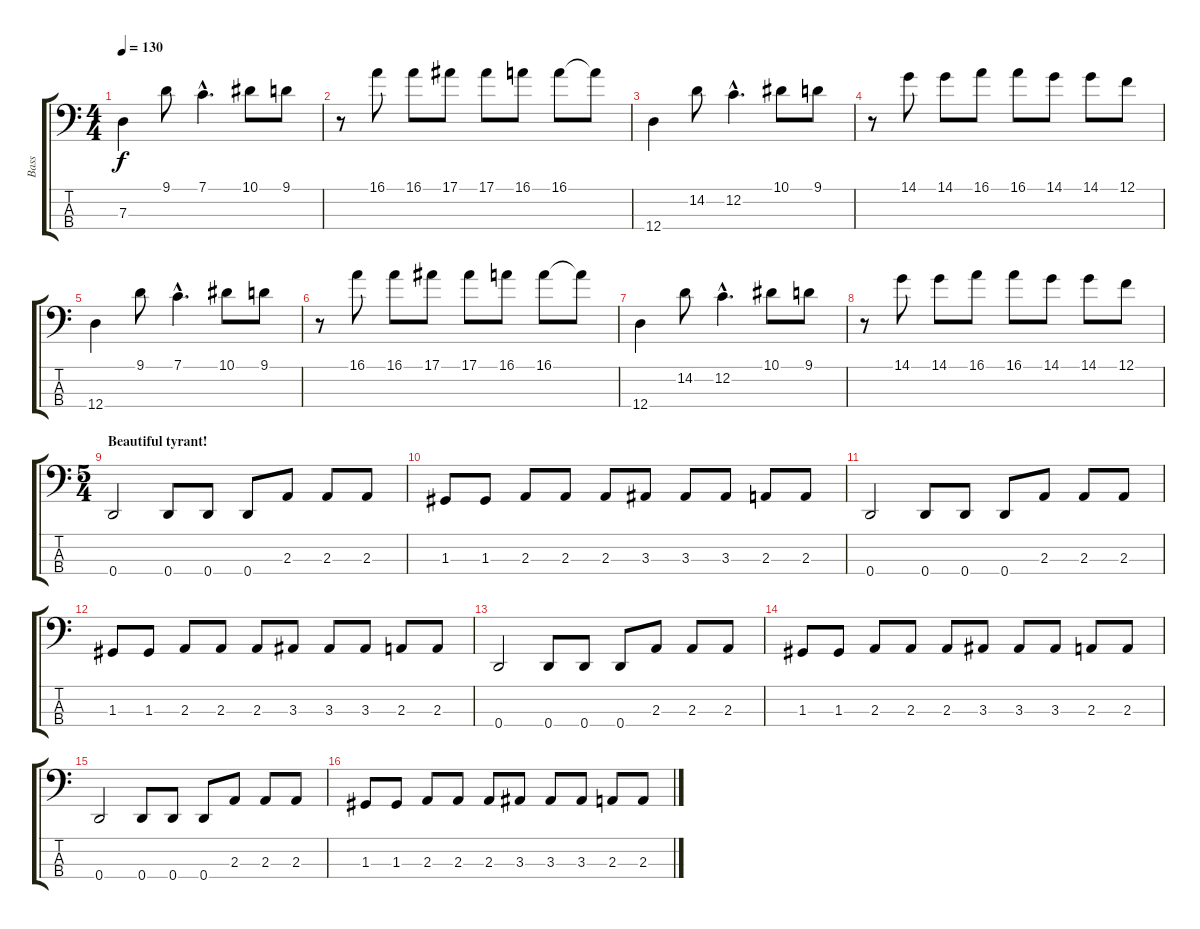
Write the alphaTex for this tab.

\track ("Bass" "Bass") {instrument electricbassfinger}
\staff {score tabs}
\tuning (F2 C2 G1 D1) {hide}
\ts (4 4)
\tempo 130
\clef f4
\ks c
7.3.4{dy f} 9.1.8 7.1{hac}.4{d} 10.1.8 9.1.8 |
r.8 16.1.8 16.1.8 17.1.8 17.1.8 16.1.8 16.1.8 16.1{t}.8 |
12.4.4 14.2.8 12.2{hac}.4{d} 10.1.8 9.1.8 |
r.8 14.1.8 14.1.8 16.1.8 16.1.8 14.1.8 14.1.8 12.1.8 |
12.4.4 9.1.8 7.1{hac}.4{d} 10.1.8 9.1.8 |
r.8 16.1.8 16.1.8 17.1.8 17.1.8 16.1.8 16.1.8 16.1{t}.8 |
12.4.4 14.2.8 12.2{hac}.4{d} 10.1.8 9.1.8 |
r.8 14.1.8 14.1.8 16.1.8 16.1.8 14.1.8 14.1.8 12.1.8 |
\ts (5 4)
\section ("" "Beautiful tyrant!")
0.4.2 0.4.8 0.4.8 0.4.8 2.3.8 2.3.8 2.3.8 |
1.3.8 1.3.8 2.3.8 2.3.8 2.3.8 3.3.8 3.3.8 3.3.8 2.3.8 2.3.8 |
0.4.2 0.4.8 0.4.8 0.4.8 2.3.8 2.3.8 2.3.8 |
1.3.8 1.3.8 2.3.8 2.3.8 2.3.8 3.3.8 3.3.8 3.3.8 2.3.8 2.3.8 |
0.4.2 0.4.8 0.4.8 0.4.8 2.3.8 2.3.8 2.3.8 |
1.3.8 1.3.8 2.3.8 2.3.8 2.3.8 3.3.8 3.3.8 3.3.8 2.3.8 2.3.8 |
0.4.2 0.4.8 0.4.8 0.4.8 2.3.8 2.3.8 2.3.8 |
1.3.8 1.3.8 2.3.8 2.3.8 2.3.8 3.3.8 3.3.8 3.3.8 2.3.8 2.3.8
